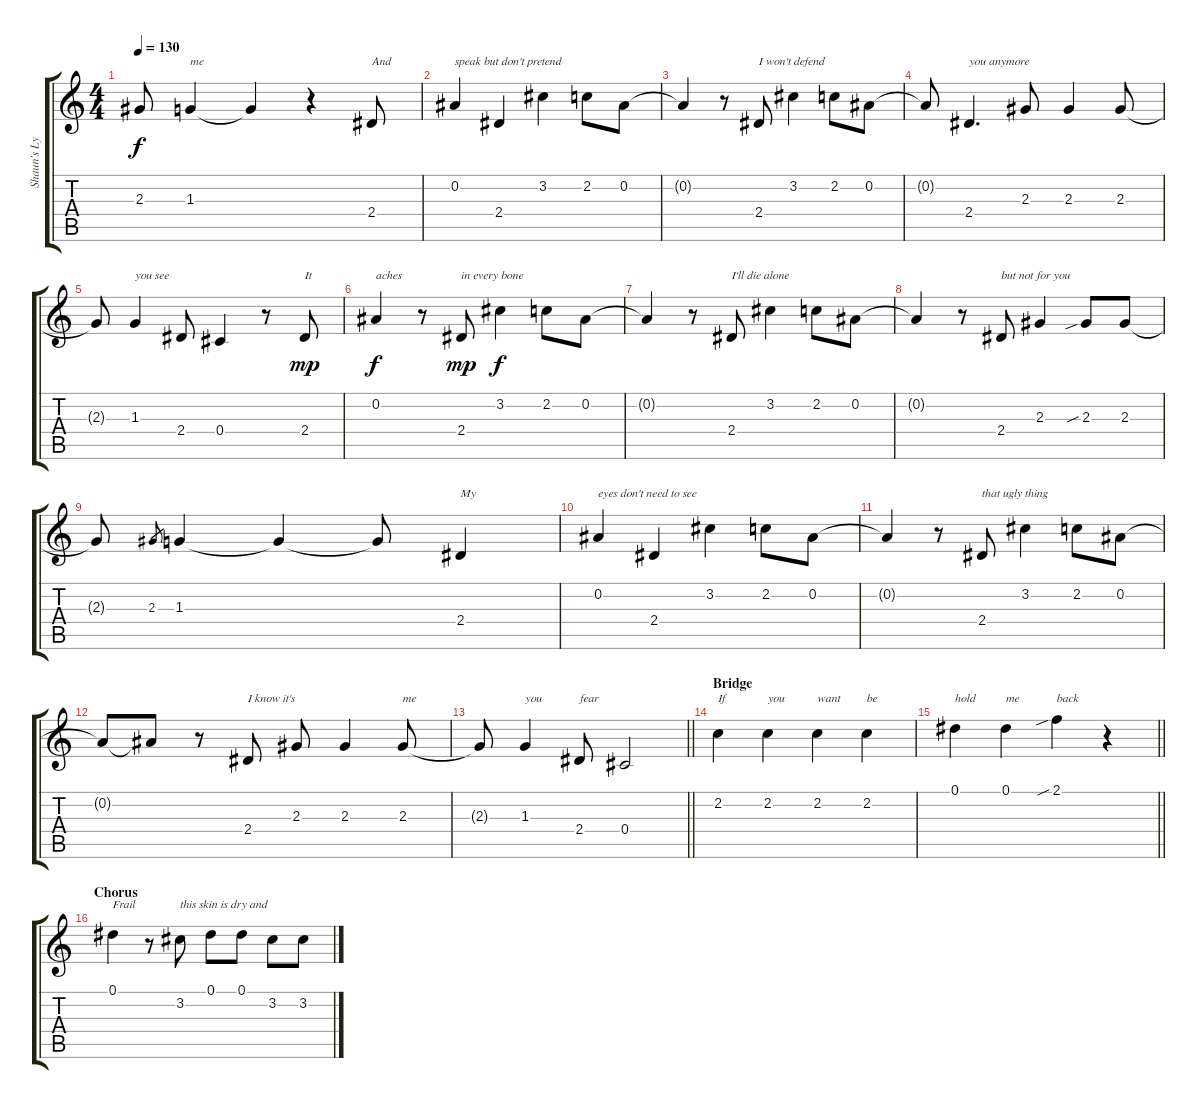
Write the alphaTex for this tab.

\track ("Shaun's Lyrics" "Shaun's Ly") {instrument distortionguitar}
\staff {score tabs}
\tuning (Eb4 Bb3 Gb3 Db3 Ab2 Db2) {hide}
\ts (4 4)
\tempo 130
\clef g2
\ks c
2.3{t}.8{dy f} 1.3.4{txt "me"} 1.3{t}.4 r.4 2.4.8{txt "And"} |
0.2.4{txt "speak but don't pretend"} 2.4.4 3.2.4 2.2.8 0.2.8 |
0.2{t}.4 r.8 2.4.8{txt "I won't defend"} 3.2.4 2.2.8 0.2.8 |
0.2{t}.8 2.4.4{d txt "you anymore"} 2.3.8 2.3.4 2.3.8 |
2.3{t}.8 1.3.4{txt "you see"} 2.4.8 0.4.4 r.8 2.4.8{txt "It" dy mp} |
0.2.4{txt "aches" dy f} r.8 2.4.8{txt "in every bone" dy mp} 3.2.4{dy f} 2.2.8 0.2.8 |
0.2{t}.4 r.8 2.4.8{txt "I'll die alone"} 3.2.4 2.2.8 0.2.8 |
0.2{t}.4 r.8 2.4.8{txt "but not for you"} 2.3.4 2.3{sib}.8 2.3.8 |
2.3{t}.8 2.3.8{gr} 1.3.4 1.3{t}.4 1.3{t}.8 2.4.4{txt "My"} |
0.2.4{txt "eyes don't need to see"} 2.4.4 3.2.4 2.2.8 0.2.8 |
0.2{t}.4 r.8 2.4.8{txt "that ugly thing"} 3.2.4 2.2.8 0.2.8 |
0.2{t}.8 0.2{t}.8 r.8 2.4.8{txt "I know it's"} 2.3.8 2.3.4 2.3.8{txt "me"} |
\barLineRight lightlight
2.3{t}.8 1.3.4{txt "you"} 2.4.8{txt "fear"} 0.4.2 |
\section ("" "Bridge")
2.2.4{txt "If"} 2.2.4{txt "you"} 2.2.4{txt "want"} 2.2.4{txt "be"} |
\barLineRight lightlight
0.1.4{txt "hold"} 0.1.4{txt "me"} 2.1{sib}.4{txt "back"} r.4 |
\section ("" "Chorus")
0.1.4{txt "Frail"} r.8 3.2.8{txt "this skin is dry and"} 0.1.8 0.1.8 3.2.8 3.2.8
